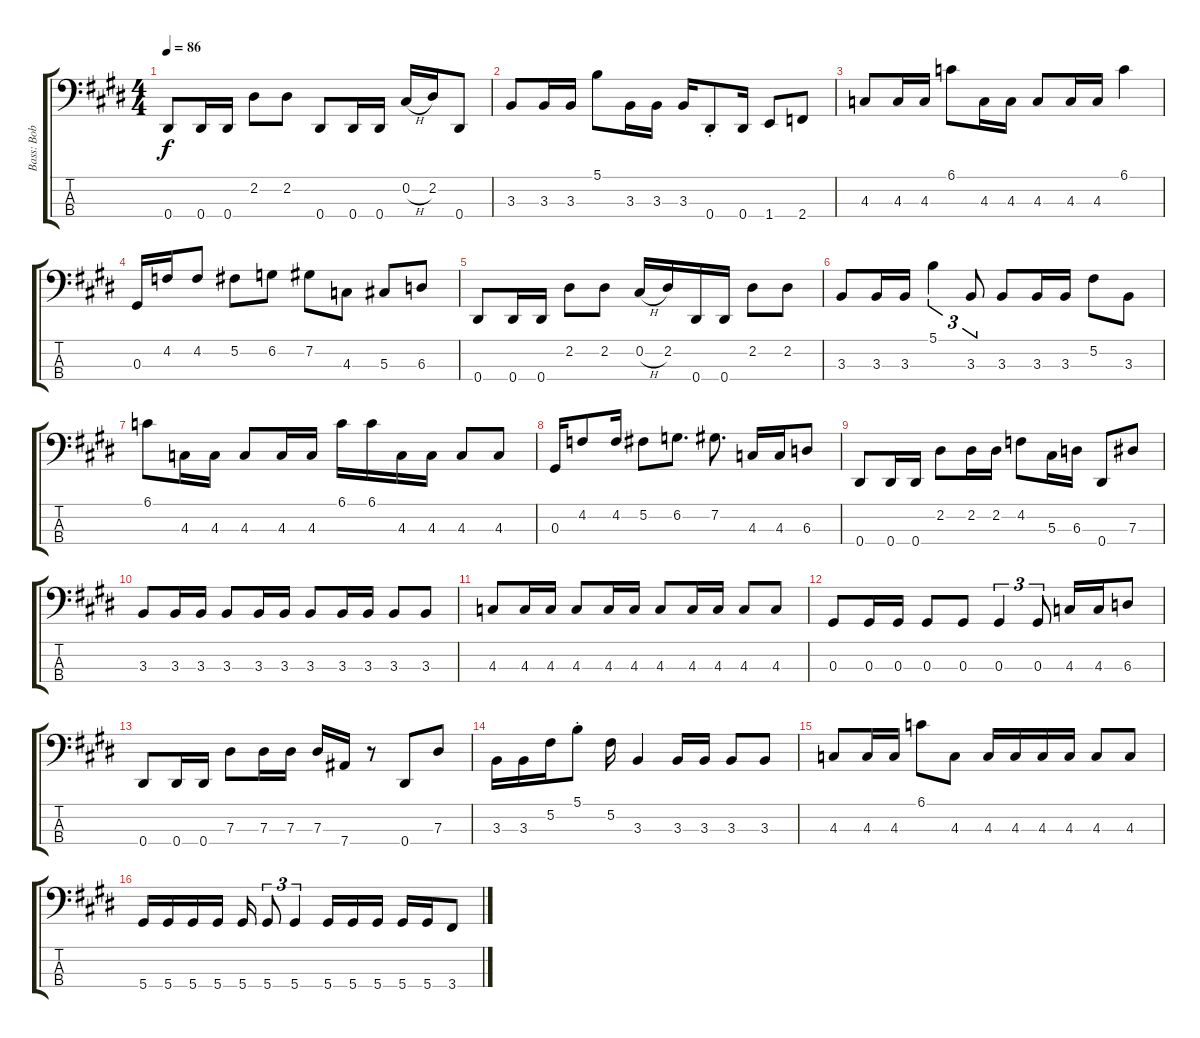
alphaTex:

\track ("Bass: Bob" "Bass: Bob") {instrument electricbassfinger}
\staff {score tabs}
\tuning (Gb2 Db2 Ab1 Eb1) {hide}
\ts (4 4)
\tempo 86
\clef f4
\ks c#minor
0.4.8{dy f} 0.4.16 0.4.16 2.2.8 2.2.8 0.4.8 0.4.16 0.4.16 0.2{h}.16 2.2.16 0.4.8 |
3.3.8 3.3.16 3.3.16 5.1.8 3.3.16 3.3.16 3.3.16 0.4{st}.8 0.4.16 1.4.8 2.4.8 |
4.3.8 4.3.16 4.3.16 6.1.8 4.3.16 4.3.16 4.3.8 4.3.16 4.3.16 6.1.4 |
0.3.16 4.2.16 4.2.8 5.2.8 6.2.8 7.2.8 4.3.8 5.3.8 6.3.8 |
0.4.8 0.4.16 0.4.16 2.2.8 2.2.8 0.2{h}.16 2.2.16 0.4.16 0.4.16 2.2.8 2.2.8 |
3.3.8 3.3.16 3.3.16 5.1.4{tu (3 2)} 3.3.8{tu (3 2)} 3.3.8 3.3.16 3.3.16 5.2.8 3.3.8 |
6.1.8 4.3.16 4.3.16 4.3.8 4.3.16 4.3.16 6.1.16 6.1.16 4.3.16 4.3.16 4.3.8 4.3.8 |
0.3.16 4.2.8 4.2.16 5.2.8 6.2.8{d} 7.2.8{d} 4.3.16 4.3.16 6.3.8 |
0.4.8 0.4.16 0.4.16 2.2.8 2.2.16 2.2.16 4.2.8 5.3.16 6.3.16 0.4.8 7.3.8 |
3.3.8 3.3.16 3.3.16 3.3.8 3.3.16 3.3.16 3.3.8 3.3.16 3.3.16 3.3.8 3.3.8 |
4.3.8 4.3.16 4.3.16 4.3.8 4.3.16 4.3.16 4.3.8 4.3.16 4.3.16 4.3.8 4.3.8 |
0.3.8 0.3.16 0.3.16 0.3.8 0.3.8 0.3.4{tu (3 2)} 0.3.8{tu (3 2)} 4.3.16 4.3.16 6.3.8 |
0.4.8 0.4.16 0.4.16 7.3.8 7.3.16 7.3.16 7.3.16 7.4.16 r.8 0.4.8 7.3.8 |
3.3.16 3.3.16 5.2.16 5.1{st}.8 5.2.16 3.3.4 3.3.16 3.3.16 3.3.8 3.3.8 |
4.3.8 4.3.16 4.3.16 6.1.8 4.3.8 4.3.16 4.3.16 4.3.16 4.3.16 4.3.8 4.3.8 |
5.4.16 5.4.16 5.4.16 5.4.16 5.4.16 5.4.8{tu (3 2)} 5.4.4{tu (3 2)} 5.4.16 5.4.16 5.4.16 5.4.16 5.4.16 3.4.8
